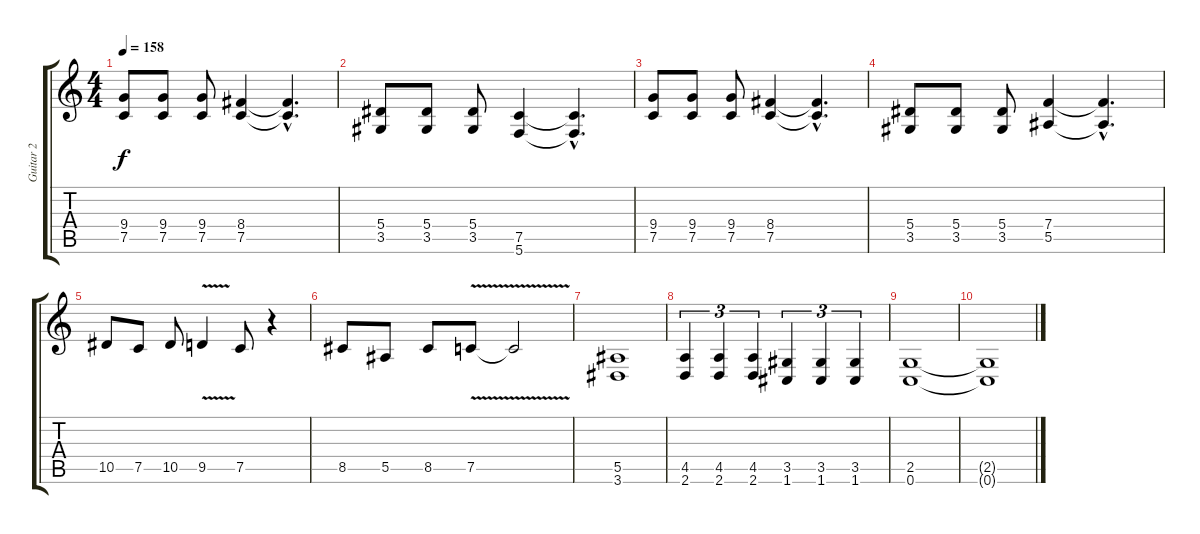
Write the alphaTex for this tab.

\track ("Guitar 2" "Guitar 2") {instrument distortionguitar}
\staff {score tabs}
\tuning (C4 G3 Eb3 Bb2 F2 C2) {hide}
\ts (4 4)
\tempo 158
\clef g2
\ks c
(9.4 7.5).8{dy f} (9.4 7.5).8 (9.4 7.5).8 (8.4 7.5).4 (8.4{hac t} 7.5{hac t}).4{d} |
(5.4 3.5).8 (5.4 3.5).8 (5.4 3.5).8 (7.5 5.6).4 (7.5{hac t} 5.6{hac t}).4{d} |
(9.4 7.5).8 (9.4 7.5).8 (9.4 7.5).8 (8.4 7.5).4 (8.4{hac t} 7.5{hac t}).4{d} |
(5.4 3.5).8 (5.4 3.5).8 (5.4 3.5).8 (7.4 5.5).4 (7.4{hac t} 5.5{hac t}).4{d} |
10.5.8 7.5.8 10.5.8 9.5{v}.4 7.5.8 r.4 |
8.5.8 5.5.8 8.5.8 7.5{v}.8 7.5{t}.2 |
(5.5 3.6).1 |
(4.5 2.6).4{tu (3 2)} (4.5 2.6).4{tu (3 2)} (4.5 2.6).4{tu (3 2)} (3.5 1.6).4{tu (3 2)} (3.5 1.6).4{tu (3 2)} (3.5 1.6).4{tu (3 2)} |
(2.5 0.6).1 |
(2.5{t} 0.6{t}).1
